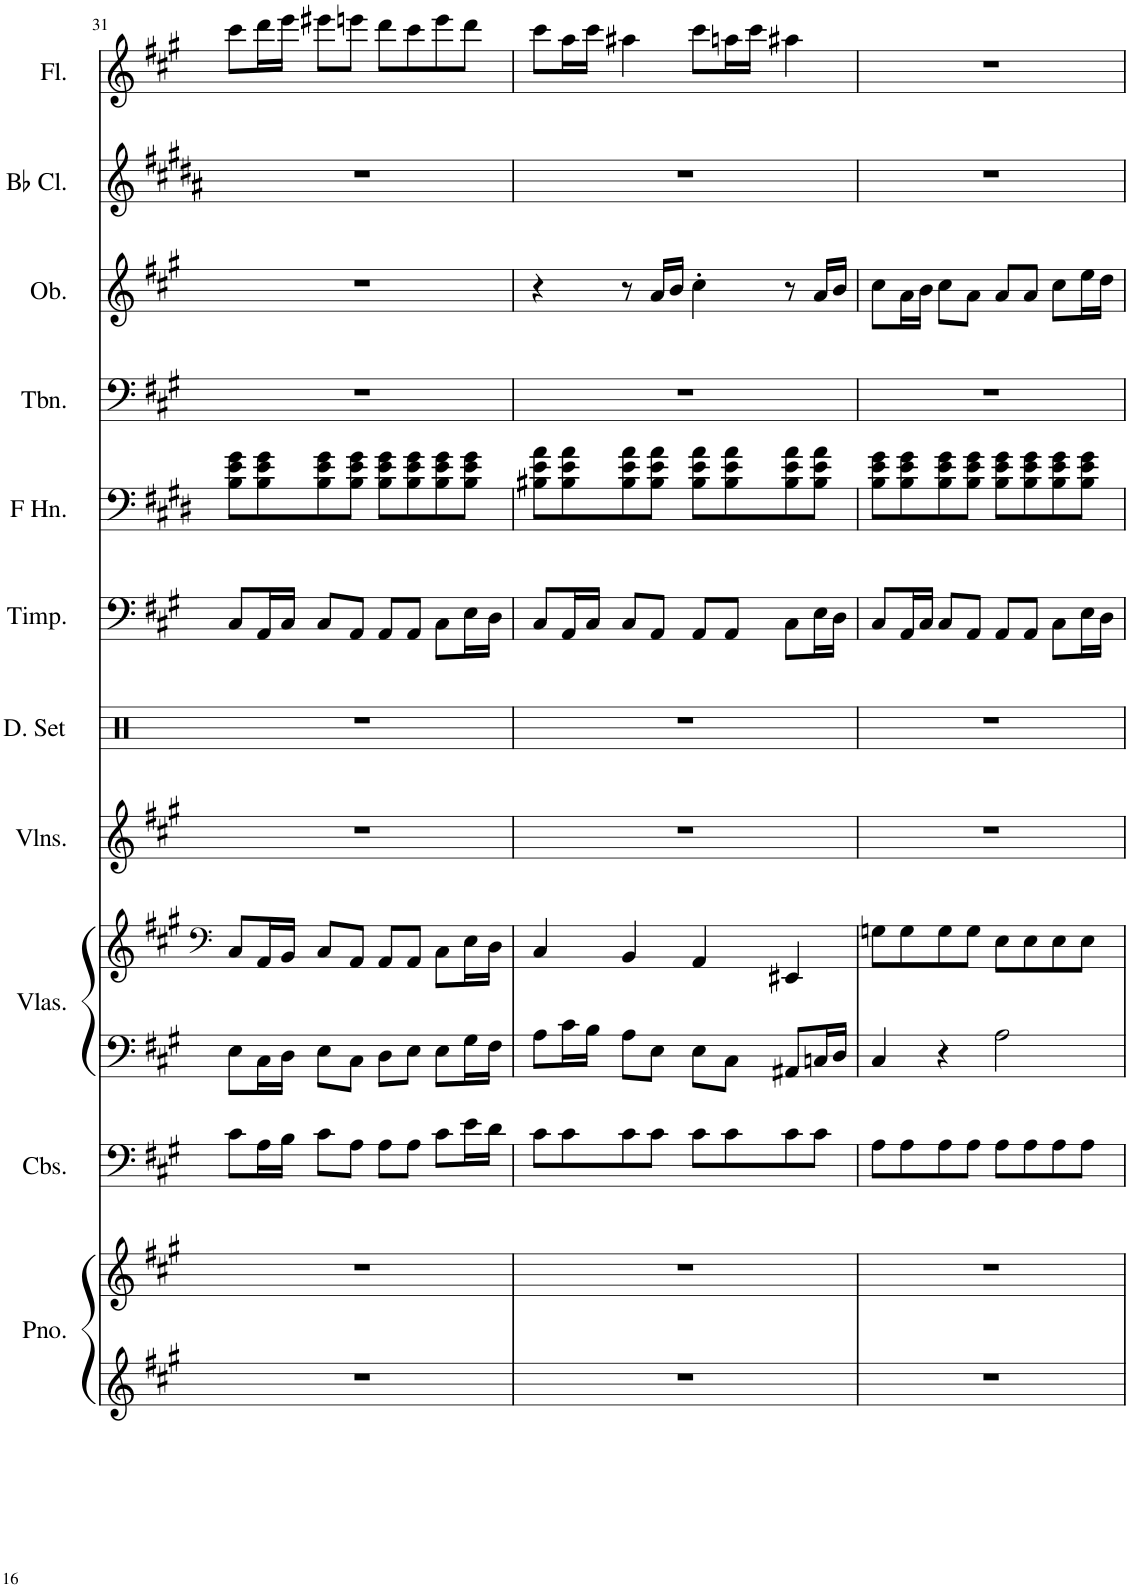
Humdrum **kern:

**kern	**kern	**kern	**kern	**kern	**kern	**kern	**kern	**kern	**kern	**kern	**kern	**kern
*part11	*part11	*part10	*part9	*part9	*part8	*part7	*part6	*part5	*part4	*part3	*part2	*part1
*staff13	*staff12	*staff11	*staff10	*staff9	*staff8	*staff7	*staff6	*staff5	*staff4	*staff3	*staff2	*staff1
*I"Pf.	*	*I"Contrabasses	*I"Violas	*	*I"Violins	*I"Drumset	*I"Timpani	*I"Horn in F	*I"Trombone	*I"Oboe	*I"Bb Clarinet	*I"Flute
*	*	*I'Cbs.	*I'Vlas.	*	*I'Vlns.	*I'D. Set	*I'Timp.	*	*I'Tbn.	*I'Ob.	*I'Bb Cl.	*I'Fl.
!!LO:PB:g=z
*clefG2	*clefG2	*clefF4	*clefF4	*clefF4	*clefG2	*clefX	*clefF4	*clefF4	*clefF4	*clefG2	*clefG2	*clefG2
*	*	*Trd7c12	*	*	*	*	*	*Trd4c7	*	*	*Trd1c2	*
*k[f#c#g#]	*k[f#c#g#]	*k[f#c#g#]	*k[f#c#g#]	*k[f#c#g#]	*k[f#c#g#]	*k[]	*k[f#c#g#]	*k[f#c#g#d#]	*k[f#c#g#]	*k[f#c#g#]	*k[f#c#g#d#a#]	*k[f#c#g#]
*M4/4	*M4/4	*M4/4	*M4/4	*M4/4	*M4/4	*M4/4	*M4/4	*M4/4	*M4/4	*M4/4	*M4/4	*M4/4
=31	=31	=31	=31	=31	=31	=31	=31	=31	=31	=31	=31	=31
1r	1r	8c#\L	8E\L	8C#/L	1r	1r	8C#/L	8B\ 8e\ 8g#\L	1r	1r	1r	8ccc#\L
.	.	16A\L	16C#\L	16AA/L	.	.	16AA/L	8B\ 8e\ 8g#\	.	.	.	16ddd\L
.	.	16B\JJ	16D\JJ	16BB/JJ	.	.	16C#/JJ	.	.	.	.	16eee\JJ
.	.	8c#\L	8E\L	8C#/L	.	.	8C#/L	8B\ 8e\ 8g#\	.	.	.	8eee#X\L
.	.	8A\J	8C#\J	8AA/J	.	.	8AA/J	8B\ 8e\ 8g#\J	.	.	.	8eeen\J
.	.	8A\L	8D\L	8AA/L	.	.	8AA/L	8B\ 8e\ 8g#\L	.	.	.	8ddd\L
.	.	8A\J	8E\J	8AA/J	.	.	8AA/J	8B\ 8e\ 8g#\	.	.	.	8ccc#\
.	.	8c#\L	8E\L	8C#\L	.	.	8C#\L	8B\ 8e\ 8g#\	.	.	.	8eee\
.	.	16e\L	16G#\L	16E\L	.	.	16E\L	8B\ 8e\ 8g#\J	.	.	.	8ddd\J
.	.	16d\JJ	16F#\JJ	16D\JJ	.	.	16D\JJ	.	.	.	.	.
=32	=32	=32	=32	=32	=32	=32	=32	=32	=32	=32	=32	=32
1r	1r	8c#\L	8A\L	4C#/	1r	1r	8C#/L	8B#X\ 8e\ 8a\L	1r	4r	1r	8ccc#\L
.	.	8c#\	16c#\L	.	.	.	16AA/L	8B#\ 8e\ 8a\	.	.	.	16aa\L
.	.	.	16B\JJ	.	.	.	16C#/JJ	.	.	.	.	16ccc#\JJ
.	.	8c#\	8A\L	4BB/	.	.	8C#/L	8B#\ 8e\ 8a\	.	8r	.	4aa#X\
.	.	8c#\J	8E\J	.	.	.	8AA/J	8B#\ 8e\ 8a\J	.	16a/LL	.	.
.	.	.	.	.	.	.	.	.	.	16b/JJ	.	.
.	.	8c#\L	8E\L	4AA/	.	.	8AA/L	8B#\ 8e\ 8a\L	.	4cc#'\	.	8ccc#\L
.	.	8c#\	8C#\J	.	.	.	8AA/J	8B#\ 8e\ 8a\	.	.	.	16aan\L
.	.	.	.	.	.	.	.	.	.	.	.	16ccc#\JJ
.	.	8c#\	8AA#X/L	4EE#X/	.	.	8C#\L	8B#\ 8e\ 8a\	.	8r	.	4aa#X\
.	.	8c#\J	16Cn/L	.	.	.	16E\L	8B#\ 8e\ 8a\J	.	16a/LL	.	.
.	.	.	16D/JJ	.	.	.	16D\JJ	.	.	16b/JJ	.	.
=33	=33	=33	=33	=33	=33	=33	=33	=33	=33	=33	=33	=33
1r	1r	8A\L	4C#/	8Gn\L	1r	1r	8C#/L	8B\ 8e\ 8g#\L	1r	8cc#\L	1r	1r
.	.	8A\	.	8G\	.	.	16AA/L	8B\ 8e\ 8g#\	.	16a\L	.	.
.	.	.	.	.	.	.	16C#/JJ	.	.	16b\JJ	.	.
.	.	8A\	4r	8G\	.	.	8C#/L	8B\ 8e\ 8g#\	.	8cc#\L	.	.
.	.	8A\J	.	8G\J	.	.	8AA/J	8B\ 8e\ 8g#\J	.	8a\J	.	.
.	.	8A\L	2A\	8E\L	.	.	8AA/L	8B\ 8e\ 8g#\L	.	8a/L	.	.
.	.	8A\	.	8E\	.	.	8AA/J	8B\ 8e\ 8g#\	.	8a/J	.	.
.	.	8A\	.	8E\	.	.	8C#\L	8B\ 8e\ 8g#\	.	8cc#\L	.	.
.	.	8A\J	.	8E\J	.	.	16E\L	8B\ 8e\ 8g#\J	.	16ee\L	.	.
.	.	.	.	.	.	.	16D\JJ	.	.	16dd\JJ	.	.
=	=	=	=	=	=	=	=	=	=	=	=	=
*-	*-	*-	*-	*-	*-	*-	*-	*-	*-	*-	*-	*-
